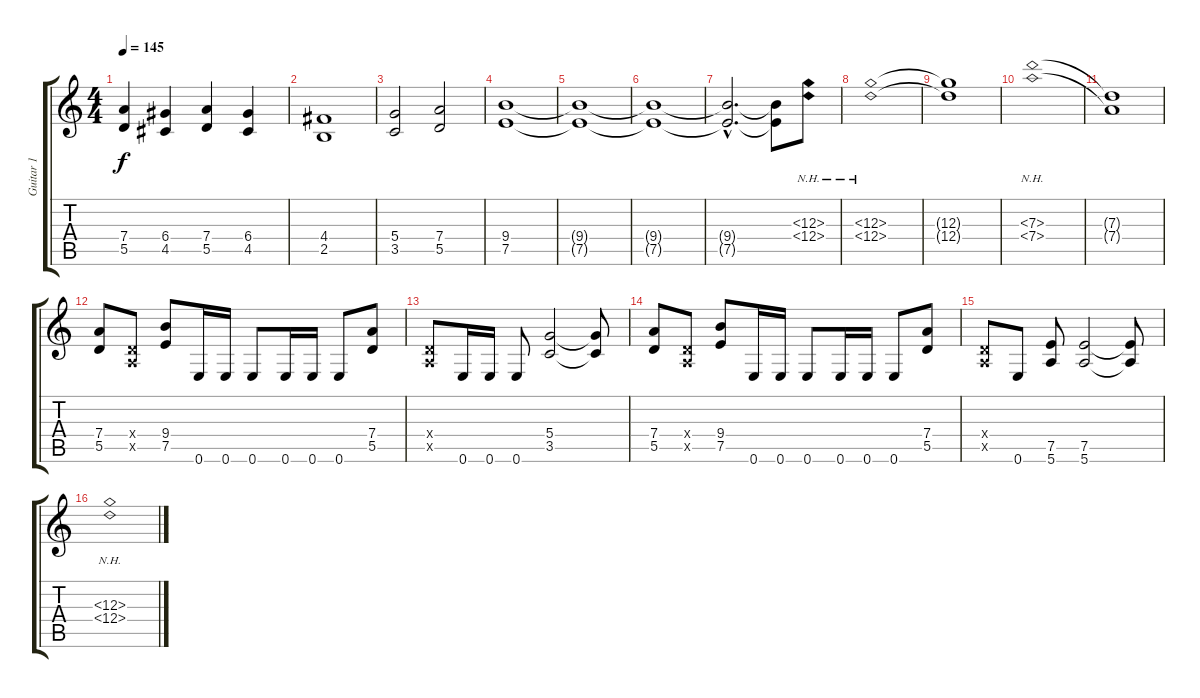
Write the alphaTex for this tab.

\track ("Guitar 1" "Guitar 1") {instrument overdrivenguitar}
\staff {score tabs}
\tuning (E4 B3 G3 D3 A2 E2) {hide}
\ts (4 4)
\tempo 145
\clef g2
\ks c
(7.4 5.5).4{dy f} (6.4 4.5).4 (7.4 5.5).4 (6.4 4.5).4 |
(4.4 2.5).1 |
(5.4 3.5).2 (7.4 5.5).2 |
(9.4 7.5).1 |
(9.4{t} 7.5{t}).1 |
(9.4{t} 7.5{t}).1 |
(9.4{hac t} 7.5{hac t}).2{d} (9.4{t} 7.5{t}).8 (12.3{nh} 12.4{nh}).8 |
(12.3{nh} 12.4{nh}).1 |
(12.3{t} 12.4{t}).1 |
(7.3{nh} 7.4{nh}).1 |
(7.3{t} 7.4{t}).1 |
(7.4 5.5).8 (0.4{x} 0.5{x}).8 (9.4 7.5).8 0.6.16 0.6.16 0.6.8 0.6.16 0.6.16 0.6.8 (7.4 5.5).8 |
(0.4{x} 0.5{x}).8 0.6.16 0.6.16 0.6.8 (5.4 3.5).2 (5.4{t} 3.5{t}).8 |
(7.4 5.5).8 (0.4{x} 0.5{x}).8 (9.4 7.5).8 0.6.16 0.6.16 0.6.8 0.6.16 0.6.16 0.6.8 (7.4 5.5).8 |
(0.4{x} 0.5{x}).8 0.6.8 (7.5 5.6).8 (7.5 5.6).2 (7.5{t} 5.6{t}).8 |
(12.3{nh} 12.4{nh}).1
